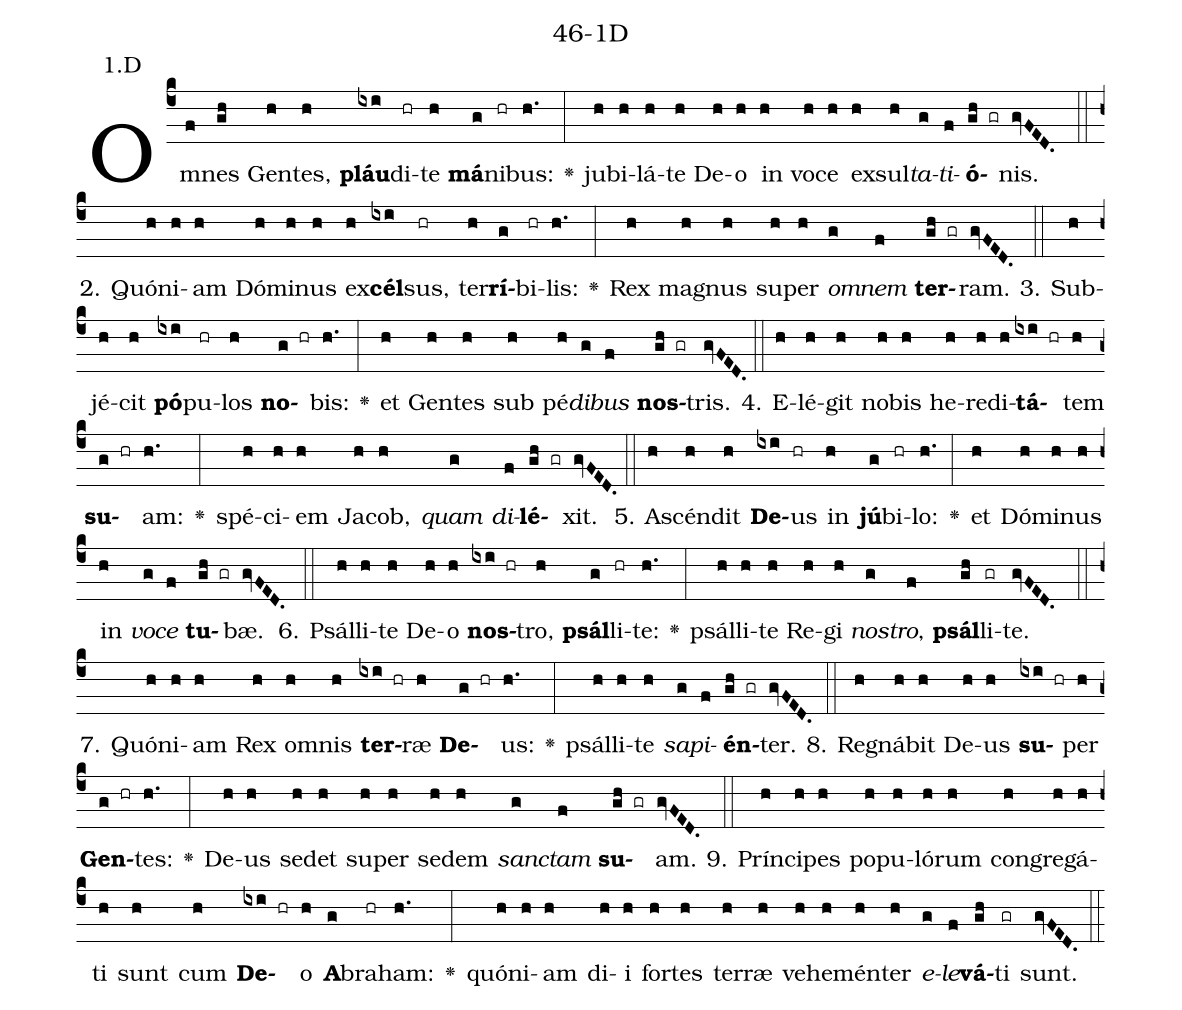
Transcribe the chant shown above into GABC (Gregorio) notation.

name: 46-1D;
annotation: 1.D;
%%
(c4)Om(f)nes(gh) Gen(h)tes,(h) <b>pláu</b>(ixi)di(hr)te(h) <b>má</b>(g)ni(hr)bus:(h.) <v>\greheightstar</v>(:) ju(h)bi(h)lá(h)te(h) De(h)o(h) in(h) vo(h)ce(h) ex(h)sul(h)<i>ta</i>(g)<i>ti</i>(f)<b>ó</b>(gh gr)nis.(gvFED.) (::)
2. Quón(h)i(h)am(h) Dó(h)mi(h)nus(h) ex(h)<b>cél</b>(ixi)sus,(hr) ter(h)<b>rí</b>(g)bi(hr)lis:(h.) <v>\greheightstar</v>(:) Rex(h) ma(h)gnus(h) su(h)per(h) <i>om</i>(g)<i>nem</i>(f) <b>ter</b>(gh gr)ram.(gvFED.) (::)
3. Sub(h)jé(h)cit(h) <b>pó</b>(ixi)pu(hr)los(h) <b>no</b>(g hr)bis:(h.) <v>\greheightstar</v>(:) et(h) Gen(h)tes(h) sub(h) pé(h)<i>di</i>(g)<i>bus</i>(f) <b>nos</b>(gh gr)tris.(gvFED.) (::)
4. E(h)lé(h)git(h) no(h)bis(h) he(h)re(h)di(h)<b>tá</b>(ixi hr)tem(h) <b>su</b>(g hr)am:(h.) <v>\greheightstar</v>(:) spé(h)ci(h)em(h) Ja(h)cob,(h) <i>quam</i>(g) <i>di</i>(f)<b>lé</b>(gh gr)xit.(gvFED.) (::)
5. A(h)scén(h)dit(h) <b>De</b>(ixi)us(hr) in(h) <b>jú</b>(g)bi(hr)lo:(h.) <v>\greheightstar</v>(:) et(h) Dó(h)mi(h)nus(h) in(h) <i>vo</i>(g)<i>ce</i>(f) <b>tu</b>(gh gr)bæ.(gvFED.) (::)
6. Psál(h)li(h)te(h) De(h)o(h) <b>nos</b>(ixi hr)tro,(h) <b>psál</b>(g)li(hr)te:(h.) <v>\greheightstar</v>(:) psál(h)li(h)te(h) Re(h)gi(h) <i>nos</i>(g)<i>tro</i>,(f) <b>psál</b>(gh)li(gr)te.(gvFED.) (::)
7. Quón(h)i(h)am(h) Rex(h) om(h)nis(h) <b>ter</b>(ixi hr)ræ(h) <b>De</b>(g hr)us:(h.) <v>\greheightstar</v>(:) psál(h)li(h)te(h) <i>sa</i>(g)<i>pi</i>(f)<b>én</b>(gh gr)ter.(gvFED.) (::)
8. Re(h)gná(h)bit(h) De(h)us(h) <b>su</b>(ixi hr)per(h) <b>Gen</b>(g hr)tes:(h.) <v>\greheightstar</v>(:) De(h)us(h) se(h)det(h) su(h)per(h) se(h)dem(h) <i>sanc</i>(g)<i>tam</i>(f) <b>su</b>(gh gr)am.(gvFED.) (::)
9. Prín(h)ci(h)pes(h) po(h)pu(h)ló(h)rum(h) con(h)gre(h)gá(h)ti(h) sunt(h) cum(h) <b>De</b>(ixi hr)o(h) <b>A</b>(g)bra(hr)ham:(h.) <v>\greheightstar</v>(:) quón(h)i(h)am(h) di(h)i(h) for(h)tes(h) ter(h)ræ(h) ve(h)he(h)mén(h)ter(h) <i>e</i>(g)<i>le</i>(f)<b>vá</b>(gh)ti(gr) sunt.(gvFED.) (::)
